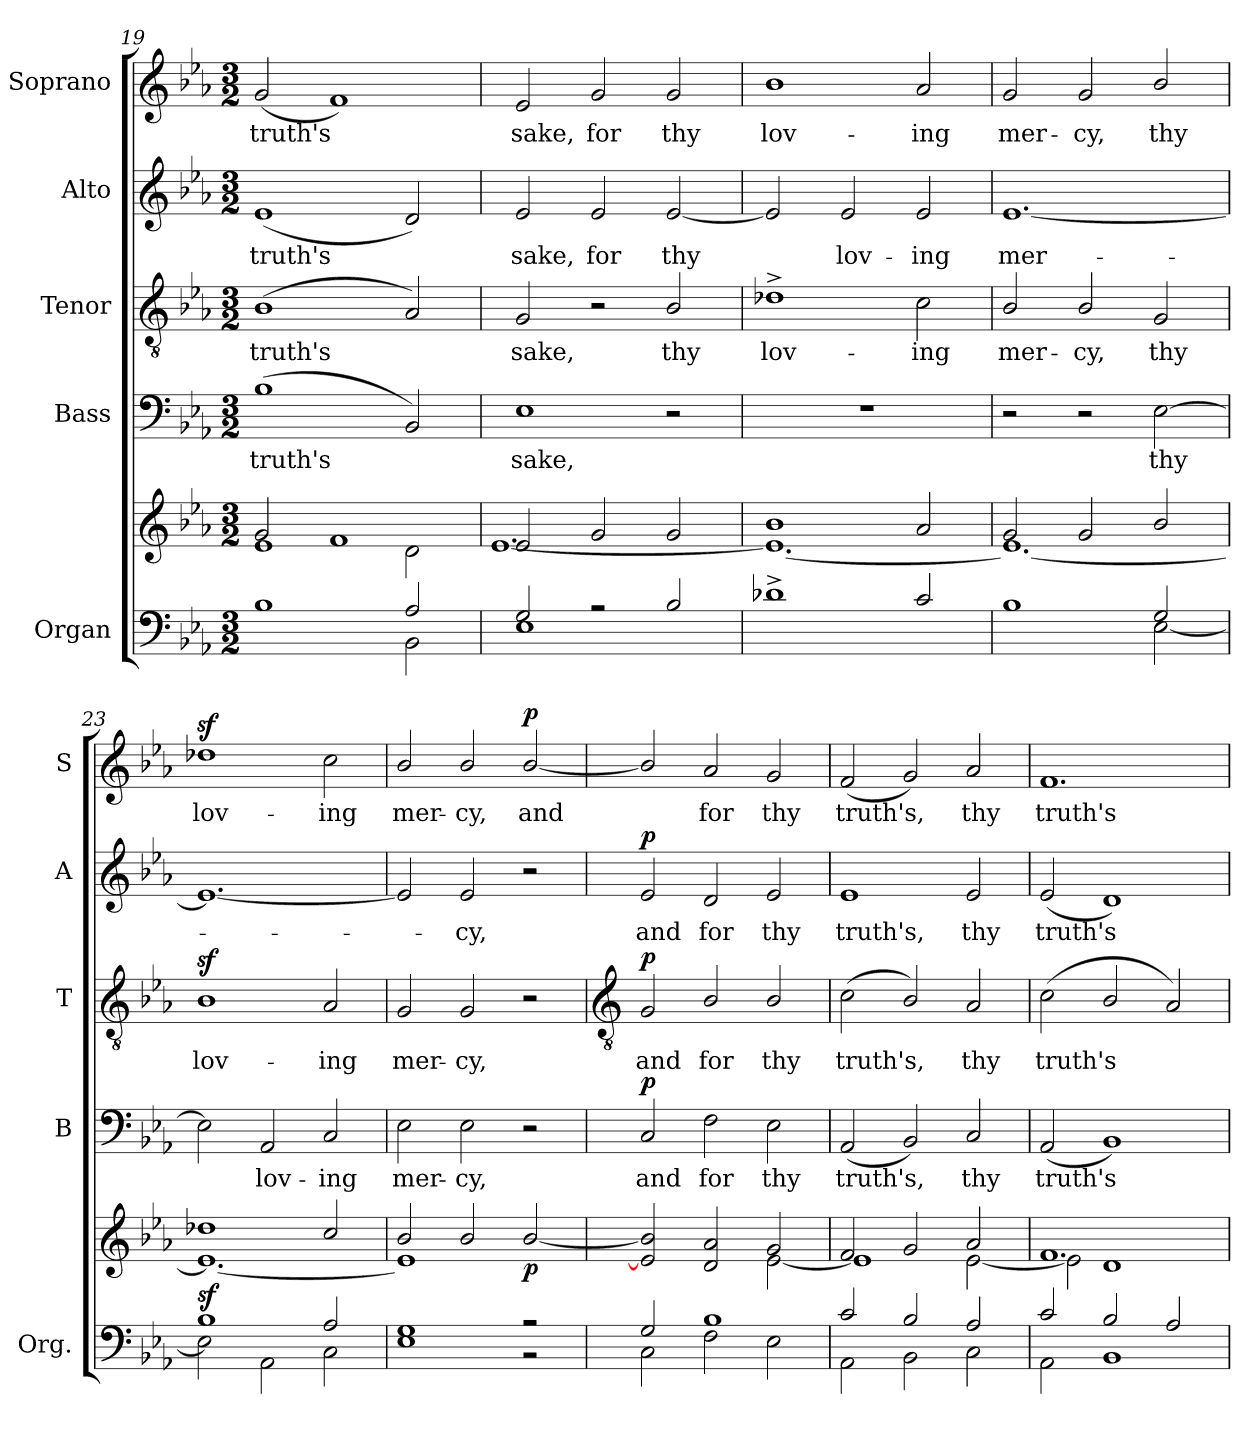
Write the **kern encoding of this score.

**kern	**kern	**dynam	**kern	**text	**dynam	**kern	**text	**dynam	**kern	**text	**dynam	**kern	**text	**dynam
*part5	*part5	*part5	*part4	*part4	*part4	*part3	*part3	*part3	*part2	*part2	*part2	*part1	*part1	*part1
*staff6	*staff5	*staff5/6	*staff4	*staff4	*staff4	*staff3	*staff3	*staff3	*staff2	*staff2	*staff2	*staff1	*staff1	*staff1
*I"Organ	*	*	*I"Bass	*	*	*I"Tenor	*	*	*I"Alto	*	*	*I"Soprano	*	*
*I'Org.	*	*	*I'B	*	*	*I'T	*	*	*I'A	*	*	*I'S	*	*
!!LO:LB:g=z
*clefF4	*clefG2	*	*clefF4	*	*	*clefGv2	*	*	*clefG2	*	*	*clefG2	*	*
*k[b-e-a-]	*k[b-e-a-]	*	*k[b-e-a-]	*	*	*k[b-e-a-]	*	*	*k[b-e-a-]	*	*	*k[b-e-a-]	*	*
*E-:	*E-:	*	*E-:	*	*	*E-:	*	*	*E-:	*	*	*E-:	*	*
*M3/2	*M3/2	*	*M3/2	*	*	*M3/2	*	*	*M3/2	*	*	*M3/2	*	*
=19	=19	=19	=19	=19	=19	=19	=19	=19	=19	=19	=19	=19	=19	=19
*^	*^	*	*	*	*	*	*	*	*	*	*	*	*	*
!	!	!	!	!	!	!LO:LY:b	!	!	!LO:LY:b	!	!	!LO:LY:b	!	!	!LO:LY:b	!
1B-/	2ryy	2g/	1e-\	.	(<1B-	truth's	.	(<1B-	truth's	.	(<1e-	truth's	.	(<2g	truth's	.
.	2ryy	1f/	.	.	.	.	.	.	.	.	.	.	.	1f)	.	.
2A-/	2BB-\	.	2d\	.	2BB-)	.	.	2A-)	.	.	2d)	.	.	.	.	.
=20	=20	=20	=20	=20	=20	=20	=20	=20	=20	=20	=20	=20	=20	=20	=20	=20
!	!	!	!	!	!	!LO:LY:b	!	!	!LO:LY:b	!	!	!LO:LY:b	!	!	!LO:LY:b	!
2G/	1E-\	2e-/	[1.e-\	.	1E-	sake,	.	2G	sake,	.	2e-	sake,	.	2e-	sake,	.
!	!	!	!	!	!	!	!	!	!	!	!	!LO:LY:b	!	!	!LO:LY:b	!
2r	.	2g/	.	.	.	.	.	2r	.	.	2e-	for	.	2g	for	.
!	!	!	!	!	!	!	!	!	!LO:LY:b	!	!	!LO:LY:b	!	!	!LO:LY:b	!
2B-/	2ryy	2g/	.	.	2r	.	.	2B-/	thy	.	[2e-	thy	.	2g	thy	.
=21	=21	=21	=21	=21	=21	=21	=21	=21	=21	=21	=21	=21	=21	=21	=21	=21
!	!	!	!	!	!LO:N:vis=1	!	!	!	!LO:LY:b	!	!	!	!	!	!LO:LY:b	!
1d-X^/	1.ryy	1b-/	1.e-\_	.	1.r	.	.	1d-X^	lov-	.	2e-]	.	.	1b-	lov-	.
!	!	!	!	!	!	!	!	!	!	!	!	!LO:LY:b	!	!	!	!
.	.	.	.	.	.	.	.	.	.	.	2e-	lov-	.	.	.	.
!	!	!	!	!	!	!	!	!	!LO:LY:b	!	!	!LO:LY:b	!	!	!LO:LY:b	!
2c/	.	2a-/	.	.	.	.	.	2c	-ing	.	2e-	-ing	.	2a-	-ing	.
=22	=22	=22	=22	=22	=22	=22	=22	=22	=22	=22	=22	=22	=22	=22	=22	=22
!	!	!	!	!	!	!	!	!	!LO:LY:b	!	!	!LO:LY:b	!	!	!LO:LY:b	!
1B-/	2ryy	2g/	1.e-\_	.	2r	.	.	2B-/	mer-	.	[1.e-	mer-	.	2g	mer-	.
!	!	!	!	!	!	!	!	!	!LO:LY:b	!	!	!	!	!	!LO:LY:b	!
.	2ryy	2g/	.	.	2r	.	.	2B-/	-cy,	.	.	.	.	2g	-cy,	.
!	!	!	!	!	!	!LO:LY:b	!	!	!LO:LY:b	!	!	!	!	!	!LO:LY:b	!
2G/	[2E-\	2b-/	.	.	[2E-	thy	.	2G	thy	.	.	.	.	2b-/	thy	.
=23	=23	=23	=23	=23	=23	=23	=23	=23	=23	=23	=23	=23	=23	=23	=23	=23
!	!	!	!	!LO:DY:a=2	!	!	!	!	!LO:LY:b	!	!	!	!	!	!LO:LY:b	!
1B-/	2E-\]	1dd-X/	1.e-\_	sf	2E-]	.	.	1B-z<	lov-	.	1.e-_	.	.	1dd-Xz<	lov-	.
!	!	!	!	!	!	!LO:LY:b	!	!	!	!	!	!	!	!	!	!
.	2AA-\	.	.	.	2AA-	lov-	.	.	.	.	.	.	.	.	.	.
!	!	!	!	!	!	!LO:LY:b	!	!	!LO:LY:b	!	!	!	!	!	!LO:LY:b	!
2A-/	2C\	2cc/	.	.	2C	-ing	.	2A-	-ing	.	.	.	.	2cc	-ing	.
=24	=24	=24	=24	=24	=24	=24	=24	=24	=24	=24	=24	=24	=24	=24	=24	=24
!	!	!	!	!	!	!LO:LY:b	!	!	!LO:LY:b	!	!	!	!	!	!LO:LY:b	!
1G/	1E-\	2b-/	1e-\]	.	2E-	mer-	.	2G	mer-	.	2e-]	.	.	2b-/	mer-	.
!	!	!	!	!	!	!LO:LY:b	!	!	!LO:LY:b	!	!	!LO:LY:b	!	!	!LO:LY:b	!
.	.	2b-/	.	.	2E-	-cy,	.	2G	-cy,	.	2e-	cy,	.	2b-/	-cy,	.
!	!	!	!	!LO:DY:b	!	!	!	!	!	!	!	!	!	!	!LO:LY:b	!LO:DY:b
2r	2r	[2b-/	2ryy	p	2r	.	.	2r	.	.	2r	.	.	[2b-/	and	p
!!LO:LB:g=z
=25	=25	=25	=25	=25	=25	=25	=25	=25	=25	=25	=25	=25	=25	=25	=25	=25
*	*	*	*	*	*	*	*	*clefGv2	*	*	*	*	*	*	*	*
!	!	!	!	!	!	!LO:LY:b	!LO:DY:b	!	!LO:LY:b	!LO:DY:b	!	!LO:LY:b	!LO:DY:b	!	!	!
2G/	2C\	2e-/] 2b-/]	2ryy	.	2C	and	p	2G	and	p	2e-	and	p	2b-/]	.	.
!	!	!	!	!	!	!LO:LY:b	!	!	!LO:LY:b	!	!	!LO:LY:b	!	!	!LO:LY:b	!
1B-/	2F\	2d/ 2a-/	2ryy	.	2F	for	.	2B-/	for	.	2d	for	.	2a-	for	.
!	!	!	!	!	!	!LO:LY:b	!	!	!LO:LY:b	!	!	!LO:LY:b	!	!	!LO:LY:b	!
.	2E-\	2g/	[2e-\	.	2E-	thy	.	2B-/	thy	.	2e-	thy	.	2g	thy	.
=26	=26	=26	=26	=26	=26	=26	=26	=26	=26	=26	=26	=26	=26	=26	=26	=26
!	!	!	!	!	!	!LO:LY:b	!	!	!LO:LY:b	!	!	!LO:LY:b	!	!	!LO:LY:b	!
2c/	2AA-\	2f/	1e-\]	.	(<2AA-	truth's,	.	(<2c	truth's,	.	1e-	truth's,	.	(<2f	truth's,	.
2B-/	2BB-\	2g/	.	.	2BB-)	.	.	2B-/)	.	.	.	.	.	2g)	.	.
!	!	!	!	!	!	!LO:LY:b	!	!	!LO:LY:b	!	!	!LO:LY:b	!	!	!LO:LY:b	!
2A-/	2C\	2a-/	[2e-\	.	2C	thy	.	2A-	thy	.	2e-	thy	.	2a-	thy	.
=27	=27	=27	=27	=27	=27	=27	=27	=27	=27	=27	=27	=27	=27	=27	=27	=27
!	!	!	!	!	!	!LO:LY:b	!	!	!LO:LY:b	!	!	!LO:LY:b	!	!	!LO:LY:b	!
2c/	2AA-\	1.f/	2e-\]	.	(<2AA-	truth's	.	(<2c	truth's	.	(<2e-	truth's	.	1.f	truth's	.
2B-/	1BB-\	.	1d\	.	1BB-)	.	.	2B-/	.	.	1d)	.	.	.	.	.
2A-/	.	.	.	.	.	.	.	2A-)	.	.	.	.	.	.	.	.
*v	*v	*	*	*	*	*	*	*	*	*	*	*	*	*	*	*
*	*v	*v	*	*	*	*	*	*	*	*	*	*	*	*	*
=	=	=	=	=	=	=	=	=	=	=	=	=	=	=
*-	*-	*-	*-	*-	*-	*-	*-	*-	*-	*-	*-	*-	*-	*-
